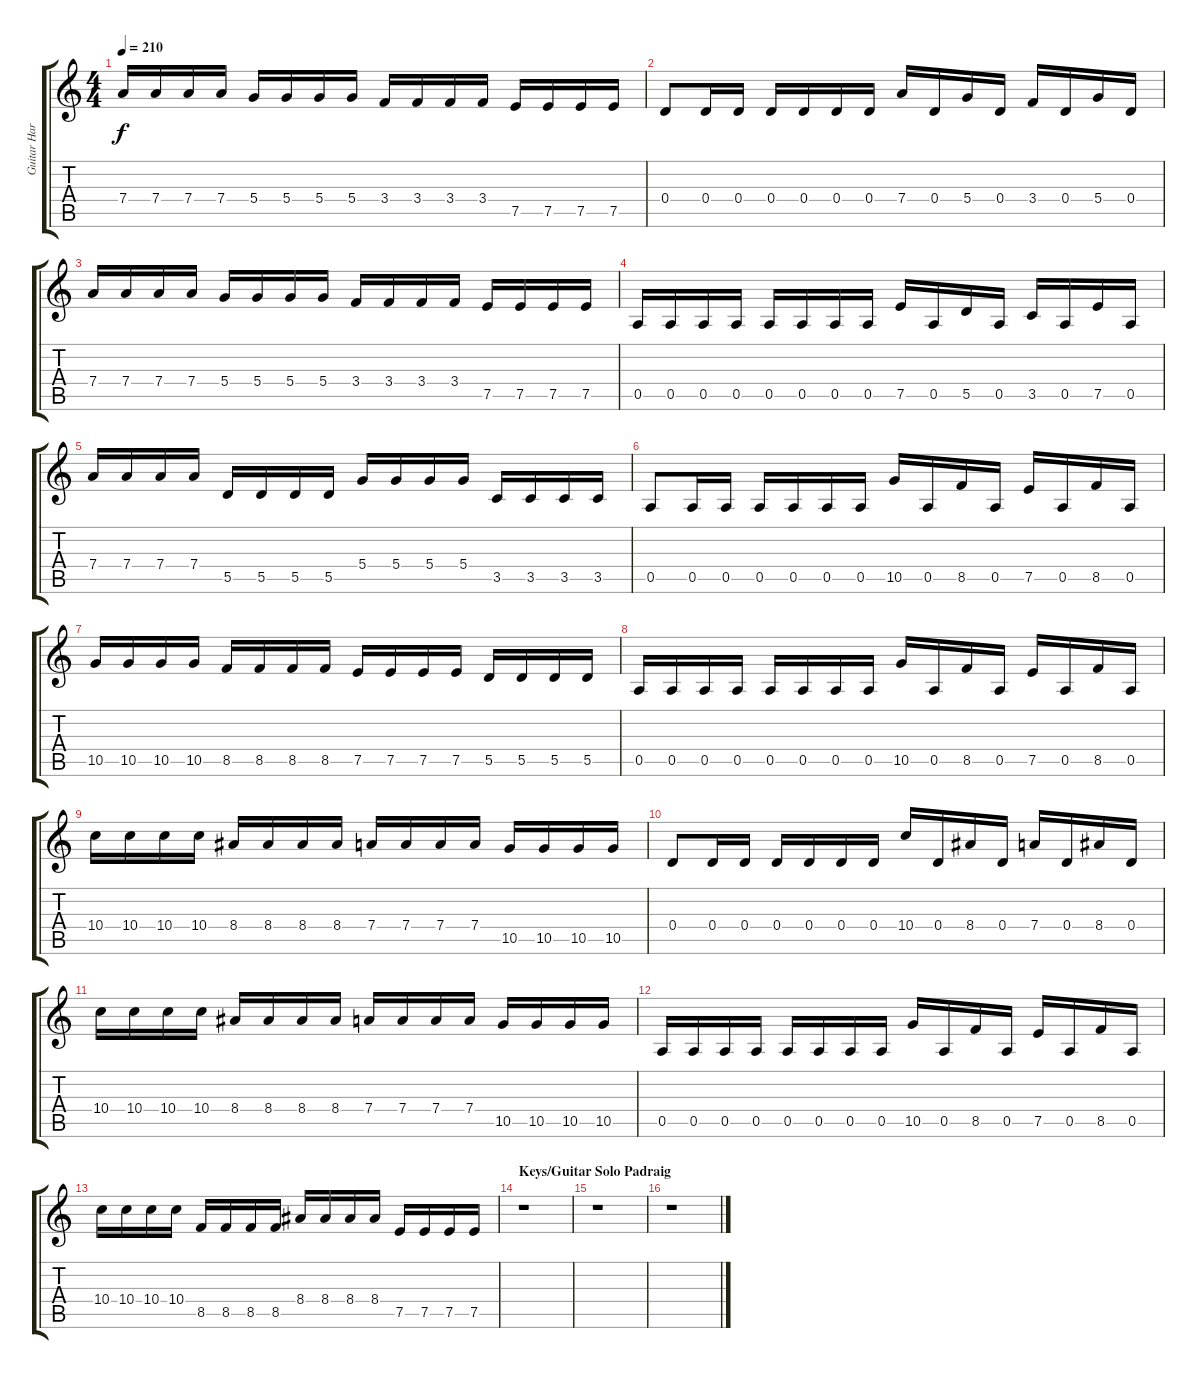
\track ("Guitar Harms" "Guitar Har") {instrument distortionguitar}
\staff {score tabs}
\tuning (E4 B3 G3 D3 A2 E2) {hide}
\ts (4 4)
\tempo 210
\clef g2
\ks c
7.4.16{dy f} 7.4.16 7.4.16 7.4.16 5.4.16 5.4.16 5.4.16 5.4.16 3.4.16 3.4.16 3.4.16 3.4.16 7.5.16 7.5.16 7.5.16 7.5.16 |
0.4.8 0.4.16 0.4.16 0.4.16 0.4.16 0.4.16 0.4.16 7.4.16 0.4.16 5.4.16 0.4.16 3.4.16 0.4.16 5.4.16 0.4.16 |
7.4.16 7.4.16 7.4.16 7.4.16 5.4.16 5.4.16 5.4.16 5.4.16 3.4.16 3.4.16 3.4.16 3.4.16 7.5.16 7.5.16 7.5.16 7.5.16 |
0.5.16 0.5.16 0.5.16 0.5.16 0.5.16 0.5.16 0.5.16 0.5.16 7.5.16 0.5.16 5.5.16 0.5.16 3.5.16 0.5.16 7.5.16 0.5.16 |
7.4.16 7.4.16 7.4.16 7.4.16 5.5.16 5.5.16 5.5.16 5.5.16 5.4.16 5.4.16 5.4.16 5.4.16 3.5.16 3.5.16 3.5.16 3.5.16 |
0.5.8 0.5.16 0.5.16 0.5.16 0.5.16 0.5.16 0.5.16 10.5.16 0.5.16 8.5.16 0.5.16 7.5.16 0.5.16 8.5.16 0.5.16 |
10.5.16 10.5.16 10.5.16 10.5.16 8.5.16 8.5.16 8.5.16 8.5.16 7.5.16 7.5.16 7.5.16 7.5.16 5.5.16 5.5.16 5.5.16 5.5.16 |
0.5.16 0.5.16 0.5.16 0.5.16 0.5.16 0.5.16 0.5.16 0.5.16 10.5.16 0.5.16 8.5.16 0.5.16 7.5.16 0.5.16 8.5.16 0.5.16 |
10.4.16 10.4.16 10.4.16 10.4.16 8.4.16 8.4.16 8.4.16 8.4.16 7.4.16 7.4.16 7.4.16 7.4.16 10.5.16 10.5.16 10.5.16 10.5.16 |
0.4.8 0.4.16 0.4.16 0.4.16 0.4.16 0.4.16 0.4.16 10.4.16 0.4.16 8.4.16 0.4.16 7.4.16 0.4.16 8.4.16 0.4.16 |
10.4.16 10.4.16 10.4.16 10.4.16 8.4.16 8.4.16 8.4.16 8.4.16 7.4.16 7.4.16 7.4.16 7.4.16 10.5.16 10.5.16 10.5.16 10.5.16 |
0.5.16 0.5.16 0.5.16 0.5.16 0.5.16 0.5.16 0.5.16 0.5.16 10.5.16 0.5.16 8.5.16 0.5.16 7.5.16 0.5.16 8.5.16 0.5.16 |
10.4.16 10.4.16 10.4.16 10.4.16 8.5.16 8.5.16 8.5.16 8.5.16 8.4.16 8.4.16 8.4.16 8.4.16 7.5.16 7.5.16 7.5.16 7.5.16 |
\section ("" "Keys/Guitar Solo Padraig")
r.1 |
r.1 |
r.1
